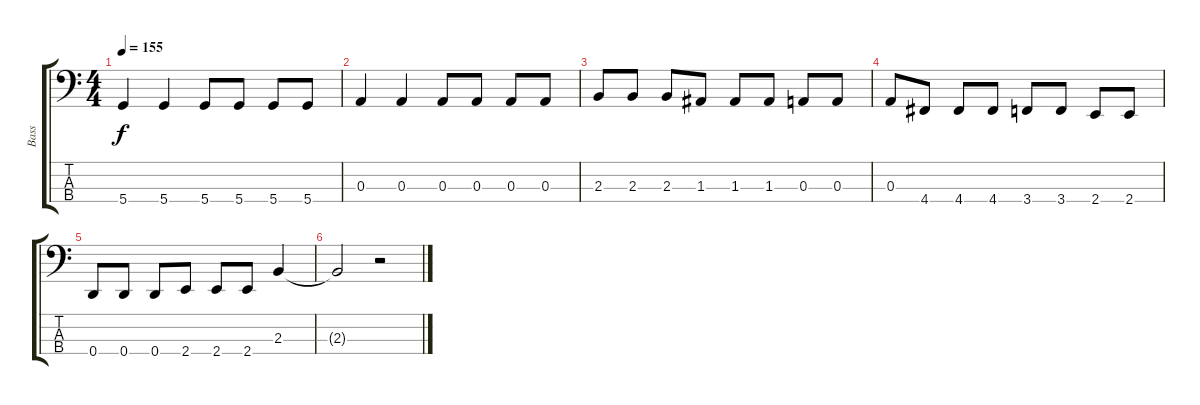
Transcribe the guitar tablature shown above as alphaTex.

\track ("Bass" "Bass") {instrument electricbassfinger}
\staff {score tabs}
\tuning (G2 D2 A1 D1) {hide}
\ts (4 4)
\tempo 155
\clef f4
\ks c
5.4.4{dy f} 5.4.4 5.4.8 5.4.8 5.4.8 5.4.8 |
0.3.4 0.3.4 0.3.8 0.3.8 0.3.8 0.3.8 |
2.3.8 2.3.8 2.3.8 1.3.8 1.3.8 1.3.8 0.3.8 0.3.8 |
0.3.8 4.4.8 4.4.8 4.4.8 3.4.8 3.4.8 2.4.8 2.4.8 |
0.4.8 0.4.8 0.4.8 2.4.8 2.4.8 2.4.8 2.3.4 |
2.3{t}.2 r.2
